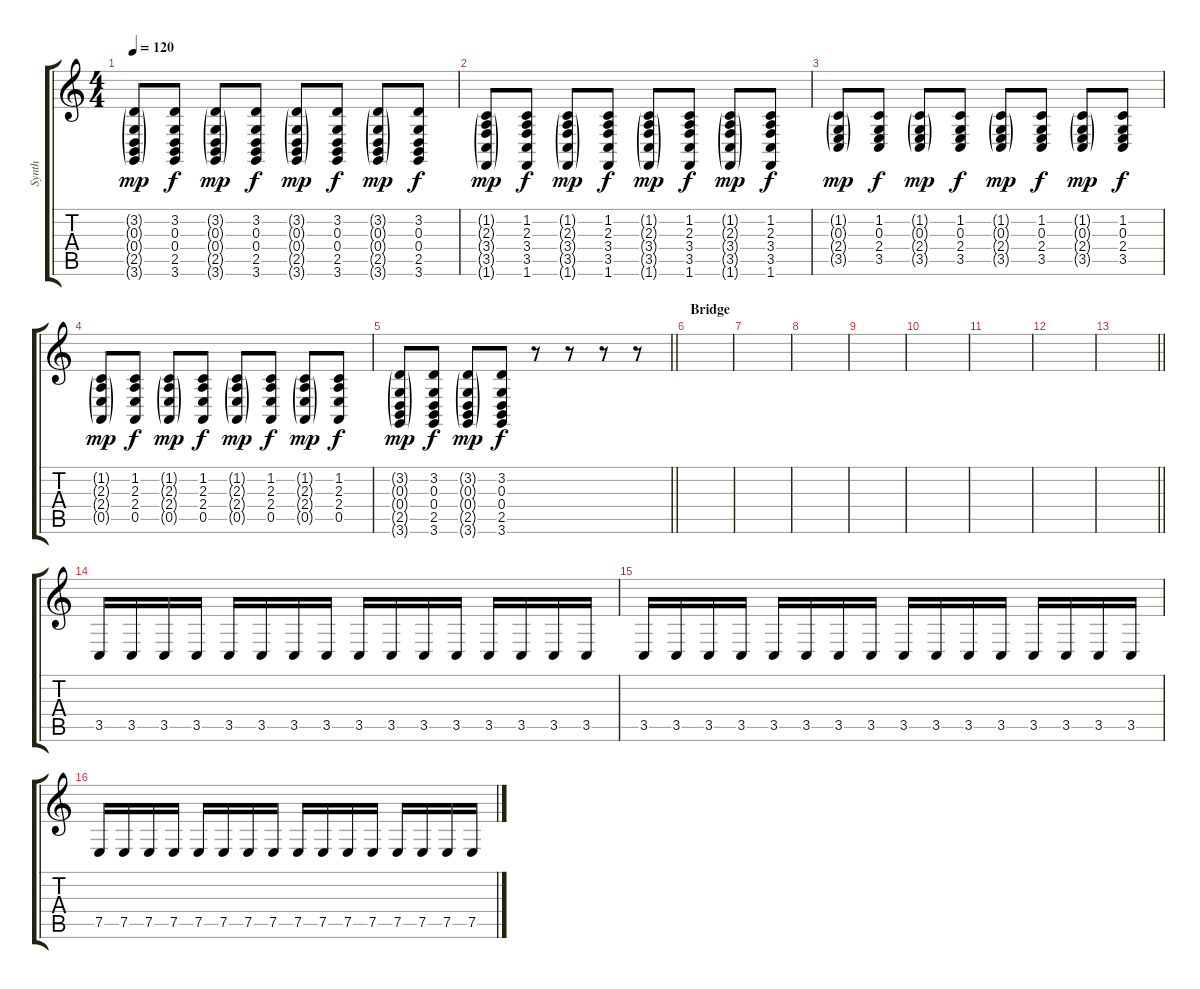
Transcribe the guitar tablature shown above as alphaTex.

\track ("Synth" "Synth") {instrument lead1square}
\staff {score tabs}
\tuning (E4 B3 G3 D3 A2 E2) {hide}
\ts (4 4)
\tempo 120
\clef g2
\ks c
(3.2{g} 0.3{g} 0.4{g} 2.5{g} 3.6{g}).8{dy mp} (3.2 0.3 0.4 2.5 3.6).8{dy f} (3.2{g} 0.3{g} 0.4{g} 2.5{g} 3.6{g}).8{dy mp} (3.2 0.3 0.4 2.5 3.6).8{dy f} (3.2{g} 0.3{g} 0.4{g} 2.5{g} 3.6{g}).8{dy mp} (3.2 0.3 0.4 2.5 3.6).8{dy f} (3.2{g} 0.3{g} 0.4{g} 2.5{g} 3.6{g}).8{dy mp} (3.2 0.3 0.4 2.5 3.6).8{dy f} |
(1.2{g} 2.3{g} 3.4{g} 3.5{g} 1.6{g}).8{dy mp} (1.2 2.3 3.4 3.5 1.6).8{dy f} (1.2{g} 2.3{g} 3.4{g} 3.5{g} 1.6{g}).8{dy mp} (1.2 2.3 3.4 3.5 1.6).8{dy f} (1.2{g} 2.3{g} 3.4{g} 3.5{g} 1.6{g}).8{dy mp} (1.2 2.3 3.4 3.5 1.6).8{dy f} (1.2{g} 2.3{g} 3.4{g} 3.5{g} 1.6{g}).8{dy mp} (1.2 2.3 3.4 3.5 1.6).8{dy f} |
(1.2{g} 0.3{g} 2.4{g} 3.5{g}).8{dy mp} (1.2 0.3 2.4 3.5).8{dy f} (1.2{g} 0.3{g} 2.4{g} 3.5{g}).8{dy mp} (1.2 0.3 2.4 3.5).8{dy f} (1.2{g} 0.3{g} 2.4{g} 3.5{g}).8{dy mp} (1.2 0.3 2.4 3.5).8{dy f} (1.2{g} 0.3{g} 2.4{g} 3.5{g}).8{dy mp} (1.2 0.3 2.4 3.5).8{dy f} |
(1.2{g} 2.3{g} 2.4{g} 0.5{g}).8{dy mp} (1.2 2.3 2.4 0.5).8{dy f} (1.2{g} 2.3{g} 2.4{g} 0.5{g}).8{dy mp} (1.2 2.3 2.4 0.5).8{dy f} (1.2{g} 2.3{g} 2.4{g} 0.5{g}).8{dy mp} (1.2 2.3 2.4 0.5).8{dy f} (1.2{g} 2.3{g} 2.4{g} 0.5{g}).8{dy mp} (1.2 2.3 2.4 0.5).8{dy f} |
\barLineRight lightlight
(3.2{g} 0.3{g} 0.4{g} 2.5{g} 3.6{g}).8{dy mp} (3.2 0.3 0.4 2.5 3.6).8{dy f} (3.2{g} 0.3{g} 0.4{g} 2.5{g} 3.6{g}).8{dy mp} (3.2 0.3 0.4 2.5 3.6).8{dy f} r.8 r.8 r.8 r.8 |
\section ("" "Bridge")
|
|
|
|
|
|
|
\barLineRight lightlight
|
\section ("" "")
3.5.16 3.5.16 3.5.16 3.5.16 3.5.16 3.5.16 3.5.16 3.5.16 3.5.16 3.5.16 3.5.16 3.5.16 3.5.16 3.5.16 3.5.16 3.5.16 |
3.5.16 3.5.16 3.5.16 3.5.16 3.5.16 3.5.16 3.5.16 3.5.16 3.5.16 3.5.16 3.5.16 3.5.16 3.5.16 3.5.16 3.5.16 3.5.16 |
7.5.16 7.5.16 7.5.16 7.5.16 7.5.16 7.5.16 7.5.16 7.5.16 7.5.16 7.5.16 7.5.16 7.5.16 7.5.16 7.5.16 7.5.16 7.5.16
